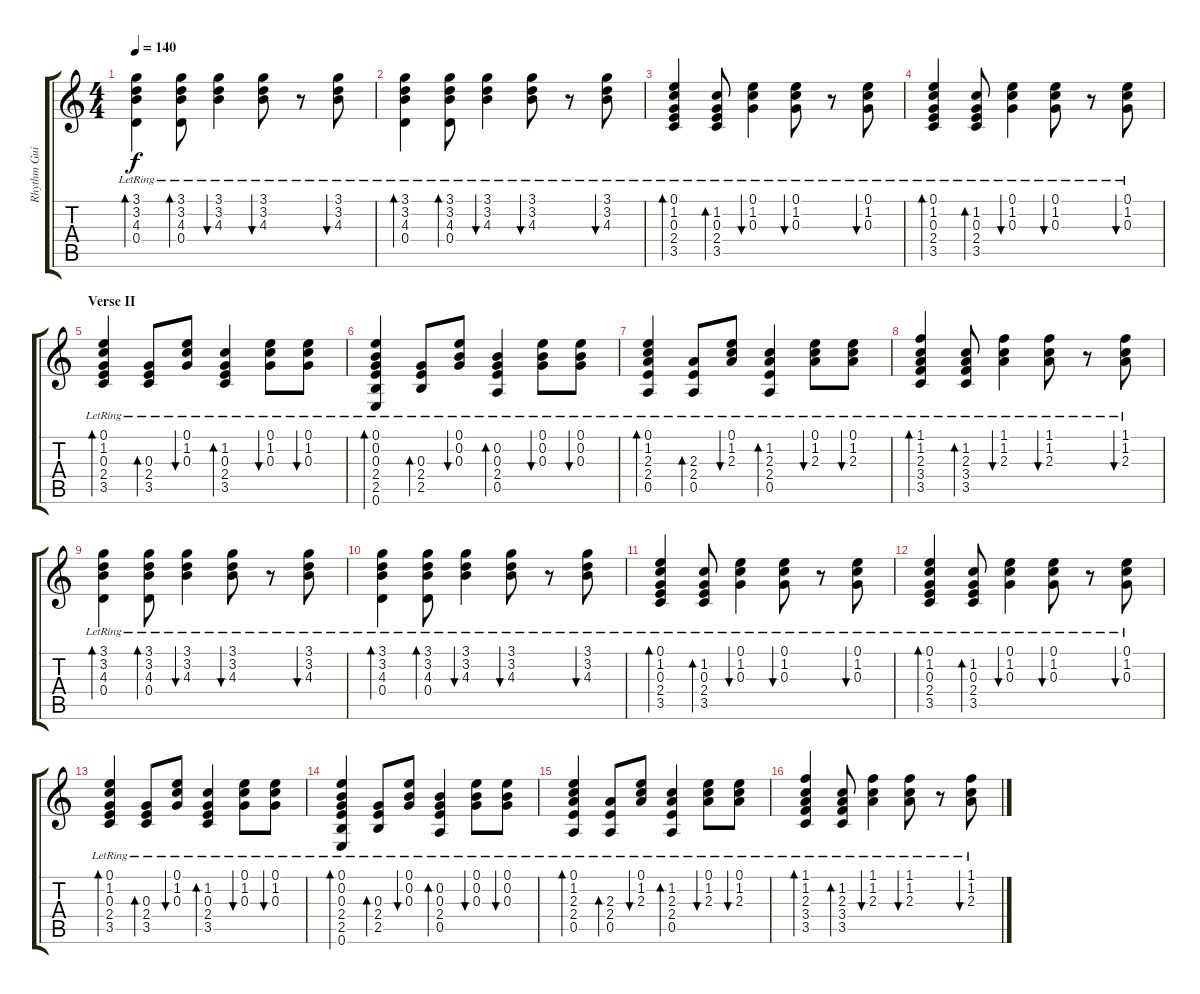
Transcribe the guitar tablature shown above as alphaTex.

\track ("Rhythm Guitar" "Rhythm Gui") {instrument acousticguitarsteel}
\staff {score tabs}
\tuning (E4 B3 G3 D3 A2 E2) {hide}
\ts (4 4)
\tempo 140
\clef g2
\ks c
(3.1{lr} 3.2{lr} 4.3{lr} 0.4{lr}).4{bd 120 dy f} (3.1{lr} 3.2{lr} 4.3{lr} 0.4{lr}).8{bd 120} (3.1{lr} 3.2{lr} 4.3{lr}).4{bu 120} (3.1{lr} 3.2{lr} 4.3{lr}).8{bu 120} r.8 (3.1{lr} 3.2{lr} 4.3{lr}).8{bu 120} |
(3.1{lr} 3.2{lr} 4.3{lr} 0.4{lr}).4{bd 120} (3.1{lr} 3.2{lr} 4.3{lr} 0.4{lr}).8{bd 120} (3.1{lr} 3.2{lr} 4.3{lr}).4{bu 120} (3.1{lr} 3.2{lr} 4.3{lr}).8{bu 120} r.8 (3.1{lr} 3.2{lr} 4.3{lr}).8{bu 120} |
(0.1{lr} 1.2{lr} 0.3{lr} 2.4{lr} 3.5{lr}).4{bd 120} (1.2{lr} 0.3{lr} 2.4{lr} 3.5{lr}).8{bd 120} (0.1{lr} 1.2{lr} 0.3{lr}).4{bu 120} (0.1{lr} 1.2{lr} 0.3{lr}).8{bu 120} r.8 (0.1{lr} 1.2{lr} 0.3{lr}).8{bu 120} |
(0.1{lr} 1.2{lr} 0.3{lr} 2.4{lr} 3.5{lr}).4{bd 120} (1.2{lr} 0.3{lr} 2.4{lr} 3.5{lr}).8{bd 120} (0.1{lr} 1.2{lr} 0.3{lr}).4{bu 120} (0.1{lr} 1.2{lr} 0.3{lr}).8{bu 120} r.8 (0.1{lr} 1.2{lr} 0.3{lr}).8{bu 120} |
\section ("" "Verse II")
(0.1{lr} 1.2{lr} 0.3{lr} 2.4{lr} 3.5{lr}).4{bd 240} (0.3{lr} 2.4{lr} 3.5).8{bd 120} (0.1{lr} 1.2{lr} 0.3{lr}).8{bu 120} (1.2 0.3 2.4{lr} 3.5{lr}).4{bd 240} (0.1{lr} 1.2{lr} 0.3{lr}).8{bu 120} (0.1{lr} 1.2{lr} 0.3{lr}).8{bu 120} |
(0.1{lr} 0.2{lr} 0.3{lr} 2.4{lr} 2.5{lr} 0.6).4{bd 240} (0.3{lr} 2.4{lr} 2.5).8{bd 120} (0.1{lr} 0.2{lr} 0.3{lr}).8{bu 120} (0.2 0.3 2.4{lr} 0.5{lr}).4{bd 240} (0.1{lr} 0.2{lr} 0.3{lr}).8{bu 120} (0.1{lr} 0.2{lr} 0.3{lr}).8{bu 120} |
(0.1{lr} 1.2{lr} 2.3{lr} 2.4{lr} 0.5{lr}).4{bd 240} (2.3{lr} 2.4{lr} 0.5).8{bd 120} (0.1{lr} 1.2{lr} 2.3{lr}).8{bu 120} (1.2 2.3 2.4{lr} 0.5{lr}).4{bd 240} (0.1{lr} 1.2{lr} 2.3{lr}).8{bu 120} (0.1{lr} 1.2{lr} 2.3{lr}).8{bu 120} |
(1.1{lr} 1.2{lr} 2.3{lr} 3.4{lr} 3.5{lr}).4{bd 120} (1.2{lr} 2.3{lr} 3.4{lr} 3.5{lr}).8{bd 120} (1.1{lr} 1.2{lr} 2.3{lr}).4{bu 120} (1.1{lr} 1.2{lr} 2.3{lr}).8{bu 120} r.8 (1.1{lr} 1.2{lr} 2.3{lr}).8{bu 120} |
(3.1{lr} 3.2{lr} 4.3{lr} 0.4{lr}).4{bd 120} (3.1{lr} 3.2{lr} 4.3{lr} 0.4{lr}).8{bd 120} (3.1{lr} 3.2{lr} 4.3{lr}).4{bu 120} (3.1{lr} 3.2{lr} 4.3{lr}).8{bu 120} r.8 (3.1{lr} 3.2{lr} 4.3{lr}).8{bu 120} |
(3.1{lr} 3.2{lr} 4.3{lr} 0.4{lr}).4{bd 120} (3.1{lr} 3.2{lr} 4.3{lr} 0.4{lr}).8{bd 120} (3.1{lr} 3.2{lr} 4.3{lr}).4{bu 120} (3.1{lr} 3.2{lr} 4.3{lr}).8{bu 120} r.8 (3.1{lr} 3.2{lr} 4.3{lr}).8{bu 120} |
(0.1{lr} 1.2{lr} 0.3{lr} 2.4{lr} 3.5{lr}).4{bd 120} (1.2{lr} 0.3{lr} 2.4{lr} 3.5{lr}).8{bd 120} (0.1{lr} 1.2{lr} 0.3{lr}).4{bu 120} (0.1{lr} 1.2{lr} 0.3{lr}).8{bu 120} r.8 (0.1{lr} 1.2{lr} 0.3{lr}).8{bu 120} |
(0.1{lr} 1.2{lr} 0.3{lr} 2.4{lr} 3.5{lr}).4{bd 120} (1.2{lr} 0.3{lr} 2.4{lr} 3.5{lr}).8{bd 120} (0.1{lr} 1.2{lr} 0.3{lr}).4{bu 120} (0.1{lr} 1.2{lr} 0.3{lr}).8{bu 120} r.8 (0.1{lr} 1.2{lr} 0.3{lr}).8{bu 120} |
(0.1{lr} 1.2{lr} 0.3{lr} 2.4{lr} 3.5{lr}).4{bd 240} (0.3{lr} 2.4{lr} 3.5).8{bd 120} (0.1{lr} 1.2{lr} 0.3{lr}).8{bu 120} (1.2 0.3 2.4{lr} 3.5{lr}).4{bd 240} (0.1{lr} 1.2{lr} 0.3{lr}).8{bu 120} (0.1{lr} 1.2{lr} 0.3{lr}).8{bu 120} |
(0.1{lr} 0.2{lr} 0.3{lr} 2.4{lr} 2.5{lr} 0.6).4{bd 240} (0.3{lr} 2.4{lr} 2.5).8{bd 120} (0.1{lr} 0.2{lr} 0.3{lr}).8{bu 120} (0.2 0.3 2.4{lr} 0.5{lr}).4{bd 240} (0.1{lr} 0.2{lr} 0.3{lr}).8{bu 120} (0.1{lr} 0.2{lr} 0.3{lr}).8{bu 120} |
(0.1{lr} 1.2{lr} 2.3{lr} 2.4{lr} 0.5{lr}).4{bd 240} (2.3{lr} 2.4{lr} 0.5).8{bd 120} (0.1{lr} 1.2{lr} 2.3{lr}).8{bu 120} (1.2 2.3 2.4{lr} 0.5{lr}).4{bd 240} (0.1{lr} 1.2{lr} 2.3{lr}).8{bu 120} (0.1{lr} 1.2{lr} 2.3{lr}).8{bu 120} |
(1.1{lr} 1.2{lr} 2.3{lr} 3.4{lr} 3.5{lr}).4{bd 120} (1.2{lr} 2.3{lr} 3.4{lr} 3.5{lr}).8{bd 120} (1.1{lr} 1.2{lr} 2.3{lr}).4{bu 120} (1.1{lr} 1.2{lr} 2.3{lr}).8{bu 120} r.8 (1.1{lr} 1.2{lr} 2.3{lr}).8{bu 120}
